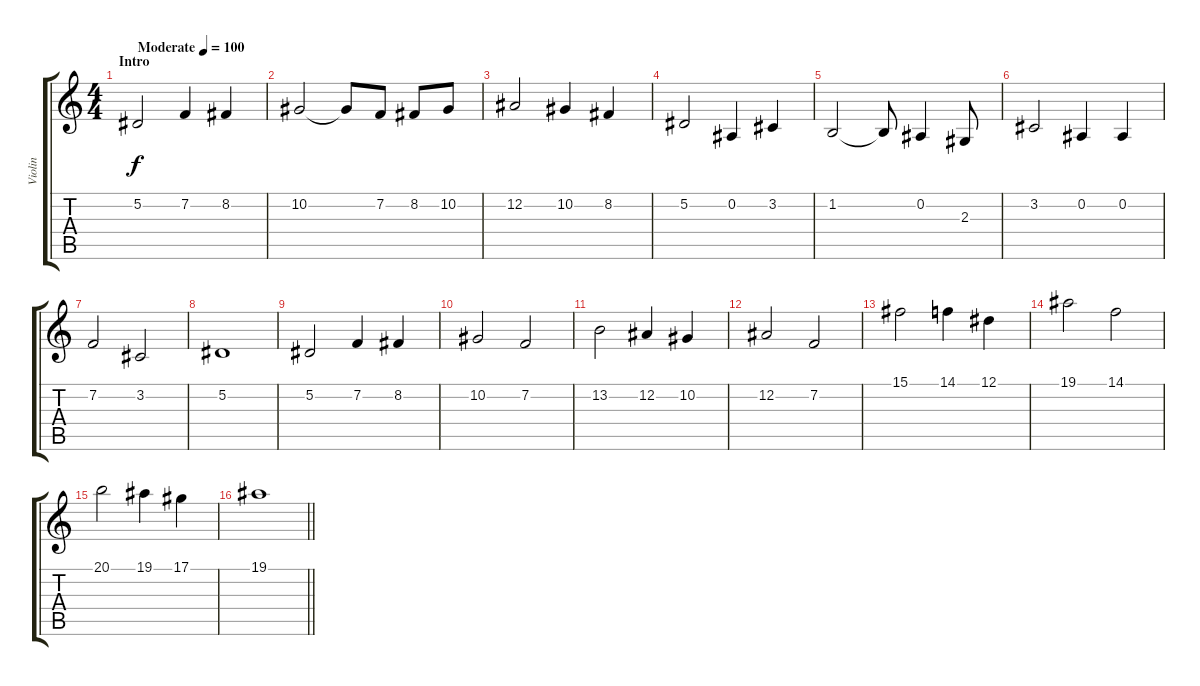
\track ("Violin" "Violin") {instrument stringensemble1}
\staff {score tabs}
\tuning (Eb4 Bb3 Gb3 Db3 Ab2 Eb2) {hide}
\ts (4 4)
\section ("" "Intro")
\tempo (100 "Moderate")
\clef g2
\ks c
5.2.2{dy f instrument stringensemble1} 7.2.4 8.2.4 |
10.2.2 10.2{t}.8 7.2.8 8.2.8 10.2.8 |
12.2.2 10.2.4 8.2.4 |
5.2.2 0.2.4 3.2.4 |
1.2.2 1.2{t}.8 0.2.4 2.3.8 |
3.2.2 0.2.4 0.2.4 |
7.2.2 3.2.2 |
5.2.1 |
5.2.2 7.2.4 8.2.4 |
10.2.2 7.2.2 |
13.2.2 12.2.4 10.2.4 |
12.2.2 7.2.2 |
15.1.2 14.1.4 12.1.4 |
19.1.2 14.1.2 |
20.1.2 19.1.4 17.1.4 |
\barLineRight lightlight
19.1.1
